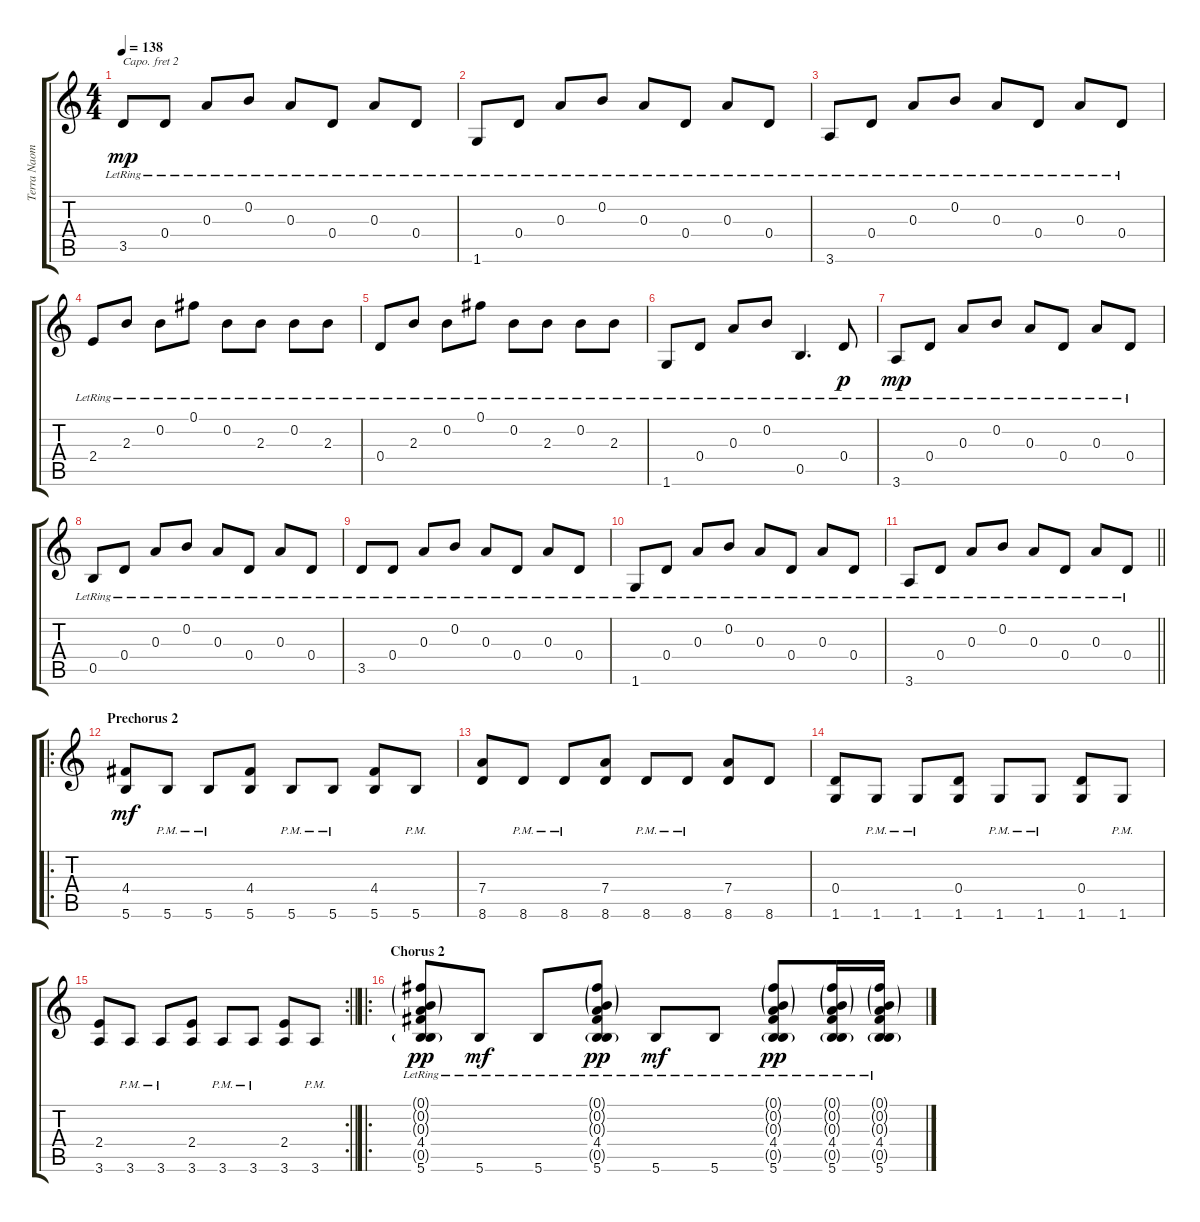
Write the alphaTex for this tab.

\track ("Terra Naomi" "Terra Naom") {instrument acousticguitarsteel}
\staff {score tabs}
\capo 2
\tuning (E4 A3 G3 C3 A2 E2) {hide}
\ts (4 4)
\tempo 138
\clef g2
\ks c
3.5{lr}.8{dy mp} 0.4{lr}.8 0.3{lr}.8 0.2{lr}.8 0.3{lr}.8 0.4{lr}.8 0.3{lr}.8 0.4{lr}.8 |
1.6{lr}.8 0.4{lr}.8 0.3{lr}.8 0.2{lr}.8 0.3{lr}.8 0.4{lr}.8 0.3{lr}.8 0.4{lr}.8 |
3.6{lr}.8 0.4{lr}.8 0.3{lr}.8 0.2{lr}.8 0.3{lr}.8 0.4{lr}.8 0.3{lr}.8 0.4{lr}.8 |
2.4{lr}.8 2.3{lr}.8 0.2{lr}.8 0.1{lr}.8 0.2{lr}.8 2.3{lr}.8 0.2{lr}.8 2.3{lr}.8 |
0.4{lr}.8 2.3{lr}.8 0.2{lr}.8 0.1{lr}.8 0.2{lr}.8 2.3{lr}.8 0.2{lr}.8 2.3{lr}.8 |
1.6{lr}.8 0.4{lr}.8 0.3{lr}.8 0.2{lr}.8 0.5{lr}.4{d} 0.4{lr}.8{dy p} |
3.6{lr}.8{dy mp} 0.4{lr}.8 0.3{lr}.8 0.2{lr}.8 0.3{lr}.8 0.4{lr}.8 0.3{lr}.8 0.4{lr}.8 |
0.5{lr}.8 0.4{lr}.8 0.3{lr}.8 0.2{lr}.8 0.3{lr}.8 0.4{lr}.8 0.3{lr}.8 0.4{lr}.8 |
3.5{lr}.8 0.4{lr}.8 0.3{lr}.8 0.2{lr}.8 0.3{lr}.8 0.4{lr}.8 0.3{lr}.8 0.4{lr}.8 |
1.6{lr}.8 0.4{lr}.8 0.3{lr}.8 0.2{lr}.8 0.3{lr}.8 0.4{lr}.8 0.3{lr}.8 0.4{lr}.8 |
\barLineRight lightlight
3.6{lr}.8 0.4{lr}.8 0.3{lr}.8 0.2{lr}.8 0.3{lr}.8 0.4{lr}.8 0.3{lr}.8 0.4{lr}.8 |
\ro
\section ("" "Prechorus 2")
(4.4 5.6).8{dy mf} 5.6{pm}.8 5.6{pm}.8 (4.4 5.6).8 5.6{pm}.8 5.6{pm}.8 (4.4 5.6).8 5.6{pm}.8 |
(7.4 8.6).8 8.6{pm}.8 8.6{pm}.8 (7.4 8.6).8 8.6{pm}.8 8.6{pm}.8 (7.4 8.6).8 8.6.8 |
(0.4 1.6).8 1.6{pm}.8 1.6{pm}.8 (0.4 1.6).8 1.6{pm}.8 1.6{pm}.8 (0.4 1.6).8 1.6{pm}.8 |
\rc 2
\barLineRight lightlight
(2.4 3.6).8 3.6{pm}.8 3.6{pm}.8 (2.4 3.6).8 3.6{pm}.8 3.6{pm}.8 (2.4 3.6).8 3.6{pm}.8 |
\ro
\section ("" "Chorus 2")
(0.1{g lr} 0.2{g lr} 0.3{g lr} 4.4{lr} 0.5{g} 5.6{lr}).8{dy pp} 5.6{lr}.8{dy mf} 5.6{lr}.8 (0.1{g lr} 0.2{g lr} 0.3{g lr} 4.4{lr} 0.5{g} 5.6{lr}).8{dy pp} 5.6{lr}.8{dy mf} 5.6{lr}.8 (0.1{g lr} 0.2{g lr} 0.3{g lr} 4.4{lr} 0.5{g} 5.6{lr}).8{dy pp} (0.1{g lr} 0.2{g lr} 0.3{g lr} 4.4{lr} 0.5{g} 5.6{lr}).16 (0.1{g lr} 0.2{g lr} 0.3{g lr} 4.4{lr} 0.5{g} 5.6{lr}).16
